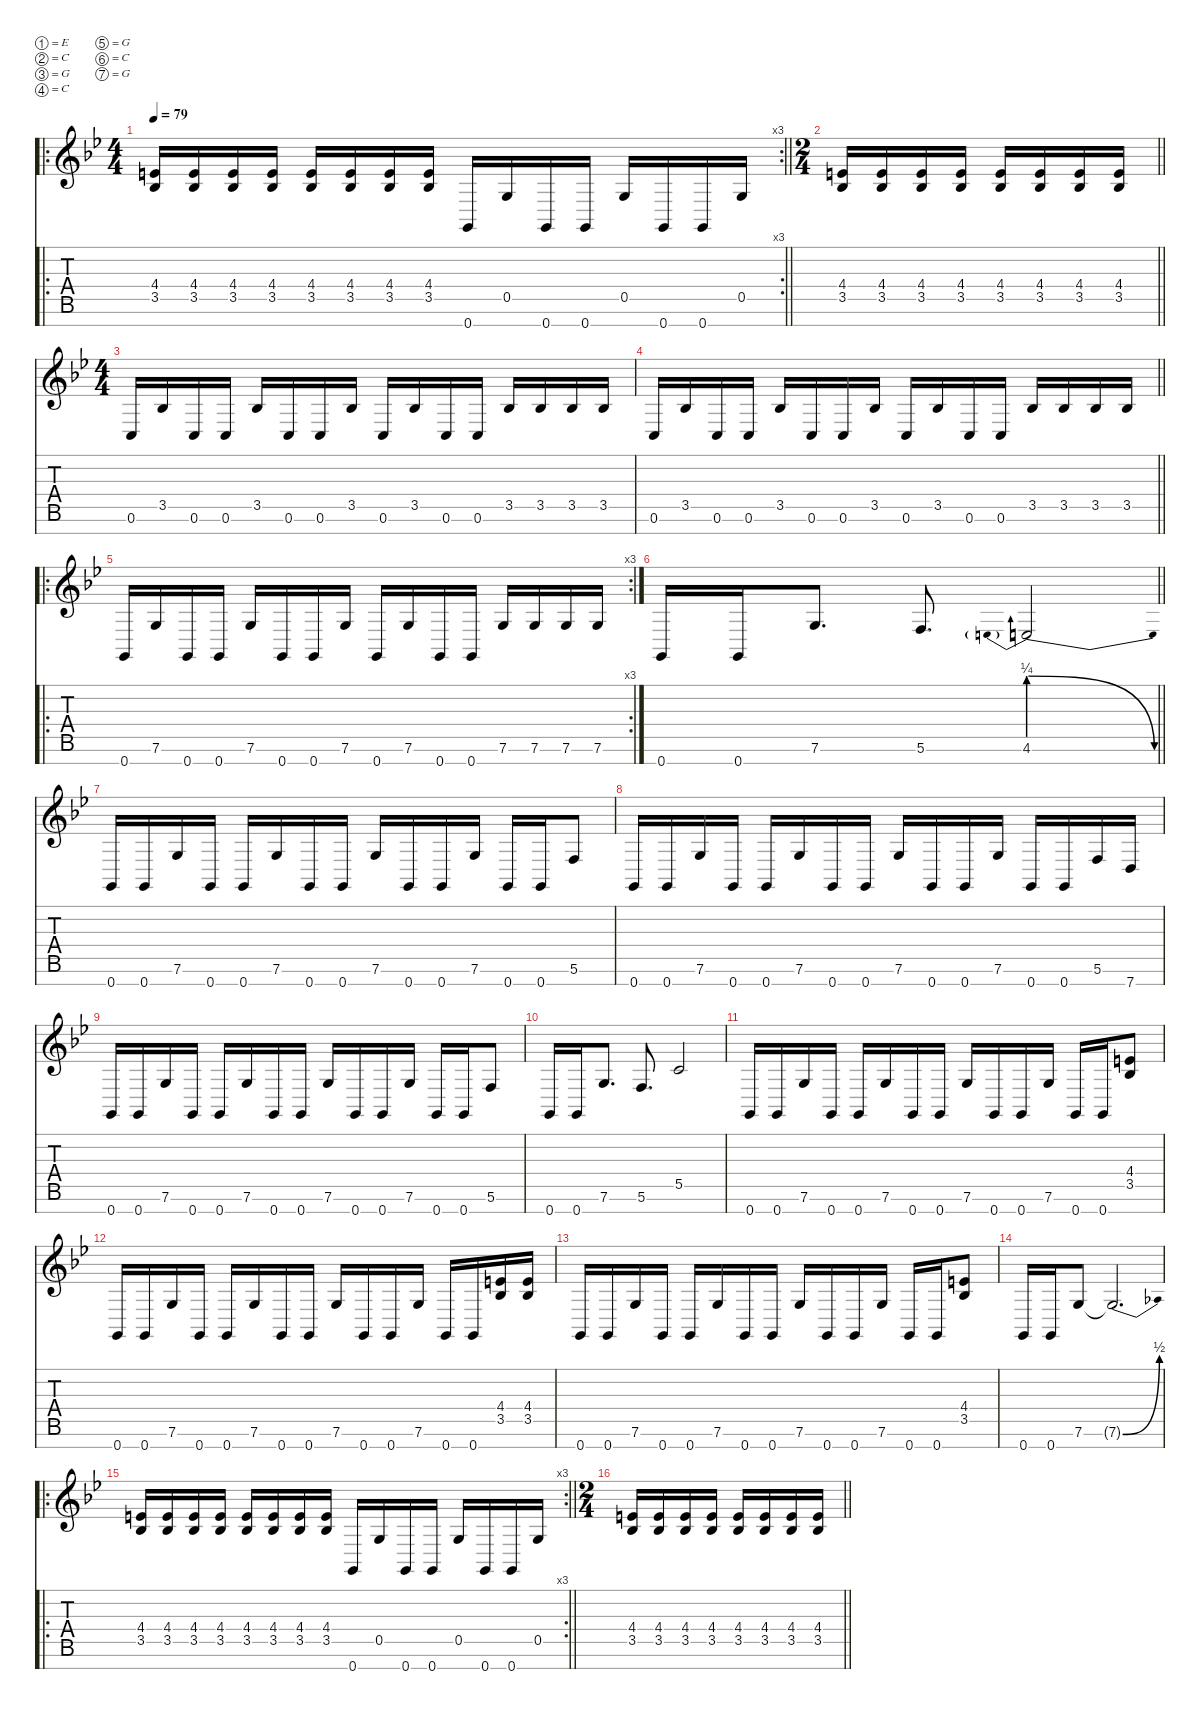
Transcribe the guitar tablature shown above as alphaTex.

\defaultSystemsLayout 4
\hideDynamics
\bracketExtendMode nobrackets
\singleTrackTrackNamePolicy hidden
\multiTrackTrackNamePolicy hidden
\firstSystemTrackNameMode fullname
\firstSystemTrackNameOrientation horizontal
\otherSystemsTrackNameOrientation horizontal
\track ("Guitar 1" "dist.guit.") {instrument distortionguitar}
\staff {score tabs}
\tuning (E4 C4 G3 C3 G2 C2 G1)
\ro
\rc 3
\ts (4 4)
\tempo 79
\clef g2
\barLineRight lightlight
\ks gminor
(4.4{acc forcenatural} 3.5{acc b}).16{dy f beam Up} (4.4{acc forcenatural} 3.5{acc b}).16{beam Up} (4.4{acc forcenatural} 3.5{acc b}).16{beam Up} (4.4{acc forcenatural} 3.5{acc b}).16{beam Up} (4.4{acc forcenatural} 3.5{acc b}).16{beam Up} (4.4{acc forcenatural} 3.5{acc b}).16{beam Up} (4.4{acc forcenatural} 3.5{acc b}).16{beam Up} (4.4{acc forcenatural} 3.5{acc b}).16{beam Up} 0.7{acc forcenatural}.16{beam Up} 0.5{acc forcenatural}.16{beam Up} 0.7{acc forcenatural}.16{beam Up} 0.7{acc forcenatural}.16{beam Up} 0.5{acc forcenatural}.16{beam Up} 0.7{acc forcenatural}.16{beam Up} 0.7{acc forcenatural}.16{beam Up} 0.5{acc forcenatural}.16{beam Up} |
\ts (2 4)
\beaming (8 2 2)
\barLineRight lightlight
(4.4{acc forcenatural} 3.5{acc b}).16{beam Up} (4.4{acc forcenatural} 3.5{acc b}).16{beam Up} (4.4{acc forcenatural} 3.5{acc b}).16{beam Up} (4.4{acc forcenatural} 3.5{acc b}).16{beam Up} (4.4{acc forcenatural} 3.5{acc b}).16{beam Up} (4.4{acc forcenatural} 3.5{acc b}).16{beam Up} (4.4{acc forcenatural} 3.5{acc b}).16{beam Up} (4.4{acc forcenatural} 3.5{acc b}).16{beam Up} |
\ts (4 4)
\beaming (8 2 2 2 2)
0.6{acc forcenatural}.16{beam Up} 3.5{acc b}.16{beam Up} 0.6{acc forcenatural}.16{beam Up} 0.6{acc forcenatural}.16{beam Up} 3.5{acc b}.16{beam Up} 0.6{acc forcenatural}.16{beam Up} 0.6{acc forcenatural}.16{beam Up} 3.5{acc b}.16{beam Up} 0.6{acc forcenatural}.16{beam Up} 3.5{acc b}.16{beam Up} 0.6{acc forcenatural}.16{beam Up} 0.6{acc forcenatural}.16{beam Up} 3.5{acc b}.16{beam Up} 3.5{acc b}.16{beam Up} 3.5{acc b}.16{beam Up} 3.5{acc b}.16{beam Up} |
\barLineRight lightlight
0.6{acc forcenatural}.16{beam Up} 3.5{acc b}.16{beam Up} 0.6{acc forcenatural}.16{beam Up} 0.6{acc forcenatural}.16{beam Up} 3.5{acc b}.16{beam Up} 0.6{acc forcenatural}.16{beam Up} 0.6{acc forcenatural}.16{beam Up} 3.5{acc b}.16{beam Up} 0.6{acc forcenatural}.16{beam Up} 3.5{acc b}.16{beam Up} 0.6{acc forcenatural}.16{beam Up} 0.6{acc forcenatural}.16{beam Up} 3.5{acc b}.16{beam Up} 3.5{acc b}.16{beam Up} 3.5{acc b}.16{beam Up} 3.5{acc b}.16{beam Up} |
\ro
\rc 3
0.7{acc forcenatural}.16{beam Up} 7.6{acc forcenatural}.16{beam Up} 0.7{acc forcenatural}.16{beam Up} 0.7{acc forcenatural}.16{beam Up} 7.6{acc forcenatural}.16{beam Up} 0.7{acc forcenatural}.16{beam Up} 0.7{acc forcenatural}.16{beam Up} 7.6{acc forcenatural}.16{beam Up} 0.7{acc forcenatural}.16{beam Up} 7.6{acc forcenatural}.16{beam Up} 0.7{acc forcenatural}.16{beam Up} 0.7{acc forcenatural}.16{beam Up} 7.6{acc forcenatural}.16{beam Up} 7.6{acc forcenatural}.16{beam Up} 7.6{acc forcenatural}.16{beam Up} 7.6{acc forcenatural}.16{beam Up} |
\barLineRight lightlight
0.7{acc forcenatural}.16{beam Up} 0.7{acc forcenatural}.16{beam Up} 7.6{acc forcenatural}.8{d beam Up} 5.6{acc forcenatural}.8{d beam Up} 4.6{be (prebendrelease 0 1 45 0) acc forcenatural}.2{beam Up} |
0.7{acc forcenatural}.16{beam Up} 0.7{acc forcenatural}.16{beam Up} 7.6{acc forcenatural}.16{beam Up} 0.7{acc forcenatural}.16{beam Up} 0.7{acc forcenatural}.16{beam Up} 7.6{acc forcenatural}.16{beam Up} 0.7{acc forcenatural}.16{beam Up} 0.7{acc forcenatural}.16{beam Up} 7.6{acc forcenatural}.16{beam Up} 0.7{acc forcenatural}.16{beam Up} 0.7{acc forcenatural}.16{beam Up} 7.6{acc forcenatural}.16{beam Up} 0.7{acc forcenatural}.16{beam Up} 0.7{acc forcenatural}.16{beam Up} 5.6{acc forcenatural}.8{beam Up} |
0.7{acc forcenatural}.16{beam Up} 0.7{acc forcenatural}.16{beam Up} 7.6{acc forcenatural}.16{beam Up} 0.7{acc forcenatural}.16{beam Up} 0.7{acc forcenatural}.16{beam Up} 7.6{acc forcenatural}.16{beam Up} 0.7{acc forcenatural}.16{beam Up} 0.7{acc forcenatural}.16{beam Up} 7.6{acc forcenatural}.16{beam Up} 0.7{acc forcenatural}.16{beam Up} 0.7{acc forcenatural}.16{beam Up} 7.6{acc forcenatural}.16{beam Up} 0.7{acc forcenatural}.16{beam Up} 0.7{acc forcenatural}.16{beam Up} 5.6{acc forcenatural}.16{beam Up} 7.7{acc forcenatural}.16{beam Up} |
0.7{acc forcenatural}.16{beam Up} 0.7{acc forcenatural}.16{beam Up} 7.6{acc forcenatural}.16{beam Up} 0.7{acc forcenatural}.16{beam Up} 0.7{acc forcenatural}.16{beam Up} 7.6{acc forcenatural}.16{beam Up} 0.7{acc forcenatural}.16{beam Up} 0.7{acc forcenatural}.16{beam Up} 7.6{acc forcenatural}.16{beam Up} 0.7{acc forcenatural}.16{beam Up} 0.7{acc forcenatural}.16{beam Up} 7.6{acc forcenatural}.16{beam Up} 0.7{acc forcenatural}.16{beam Up} 0.7{acc forcenatural}.16{beam Up} 5.6{acc forcenatural}.8{beam Up} |
0.7{acc forcenatural}.16{beam Up} 0.7{acc forcenatural}.16{beam Up} 7.6{acc forcenatural}.8{d beam Up} 5.6{acc forcenatural}.8{d beam Up} 5.5{acc forcenatural}.2{beam Up} |
0.7{acc forcenatural}.16{beam Up} 0.7{acc forcenatural}.16{beam Up} 7.6{acc forcenatural}.16{beam Up} 0.7{acc forcenatural}.16{beam Up} 0.7{acc forcenatural}.16{beam Up} 7.6{acc forcenatural}.16{beam Up} 0.7{acc forcenatural}.16{beam Up} 0.7{acc forcenatural}.16{beam Up} 7.6{acc forcenatural}.16{beam Up} 0.7{acc forcenatural}.16{beam Up} 0.7{acc forcenatural}.16{beam Up} 7.6{acc forcenatural}.16{beam Up} 0.7{acc forcenatural}.16{beam Up} 0.7{acc forcenatural}.16{beam Up} (4.4{acc forcenatural} 3.5{acc b}).8{beam Up} |
0.7{acc forcenatural}.16{beam Up} 0.7{acc forcenatural}.16{beam Up} 7.6{acc forcenatural}.16{beam Up} 0.7{acc forcenatural}.16{beam Up} 0.7{acc forcenatural}.16{beam Up} 7.6{acc forcenatural}.16{beam Up} 0.7{acc forcenatural}.16{beam Up} 0.7{acc forcenatural}.16{beam Up} 7.6{acc forcenatural}.16{beam Up} 0.7{acc forcenatural}.16{beam Up} 0.7{acc forcenatural}.16{beam Up} 7.6{acc forcenatural}.16{beam Up} 0.7{acc forcenatural}.16{beam Up} 0.7{acc forcenatural}.16{beam Up} (4.4{acc forcenatural} 3.5{acc b}).16{beam Up} (4.4{acc forcenatural} 3.5{acc b}).16{beam Up} |
0.7{acc forcenatural}.16{beam Up} 0.7{acc forcenatural}.16{beam Up} 7.6{acc forcenatural}.16{beam Up} 0.7{acc forcenatural}.16{beam Up} 0.7{acc forcenatural}.16{beam Up} 7.6{acc forcenatural}.16{beam Up} 0.7{acc forcenatural}.16{beam Up} 0.7{acc forcenatural}.16{beam Up} 7.6{acc forcenatural}.16{beam Up} 0.7{acc forcenatural}.16{beam Up} 0.7{acc forcenatural}.16{beam Up} 7.6{acc forcenatural}.16{beam Up} 0.7{acc forcenatural}.16{beam Up} 0.7{acc forcenatural}.16{beam Up} (4.4{acc forcenatural} 3.5{acc b}).8{beam Up} |
0.7{acc forcenatural}.16{beam Up} 0.7{acc forcenatural}.16{beam Up} 7.6{acc forcenatural}.8{beam Up} 7.6{be (bend 0 0 60 2) t acc forcenatural}.2{d beam Up} |
\ro
\rc 3
\barLineRight lightlight
(4.4{acc forcenatural} 3.5{acc b}).16{beam Up} (4.4{acc forcenatural} 3.5{acc b}).16{beam Up} (4.4{acc forcenatural} 3.5{acc b}).16{beam Up} (4.4{acc forcenatural} 3.5{acc b}).16{beam Up} (4.4{acc forcenatural} 3.5{acc b}).16{beam Up} (4.4{acc forcenatural} 3.5{acc b}).16{beam Up} (4.4{acc forcenatural} 3.5{acc b}).16{beam Up} (4.4{acc forcenatural} 3.5{acc b}).16{beam Up} 0.7{acc forcenatural}.16{beam Up} 0.5{acc forcenatural}.16{beam Up} 0.7{acc forcenatural}.16{beam Up} 0.7{acc forcenatural}.16{beam Up} 0.5{acc forcenatural}.16{beam Up} 0.7{acc forcenatural}.16{beam Up} 0.7{acc forcenatural}.16{beam Up} 0.5{acc forcenatural}.16{beam Up} |
\ts (2 4)
\beaming (8 2 2 2 2)
\barLineRight lightlight
(4.4{acc forcenatural} 3.5{acc b}).16{beam Up} (4.4{acc forcenatural} 3.5{acc b}).16{beam Up} (4.4{acc forcenatural} 3.5{acc b}).16{beam Up} (4.4{acc forcenatural} 3.5{acc b}).16{beam Up} (4.4{acc forcenatural} 3.5{acc b}).16{beam Up} (4.4{acc forcenatural} 3.5{acc b}).16{beam Up} (4.4{acc forcenatural} 3.5{acc b}).16{beam Up} (4.4{acc forcenatural} 3.5{acc b}).16{beam Up}
